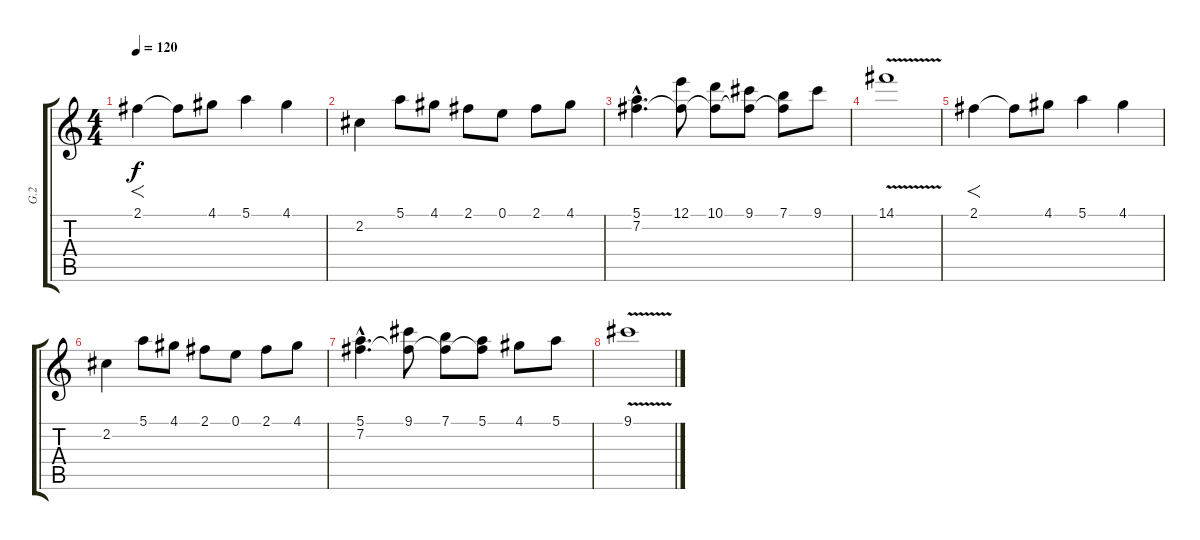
\track ("G.2" "G.2") {instrument acousticguitarsteel}
\staff {score tabs}
\tuning (E4 B3 G3 D3 A2 D2) {hide}
\ts (4 4)
\tempo 120
\clef g2
\ks c
2.1.4{f dy f} 2.1{t}.8 4.1.8 5.1.4 4.1.4 |
2.2.4 5.1.8 4.1.8 2.1.8 0.1.8 2.1.8 4.1.8 |
(5.1{hac} 7.2{hac}).4{d} (12.1 7.2{t}).8 (10.1 7.2{t}).8 (9.1 7.2{t}).8 (7.1 7.2{t}).8 9.1.8 |
14.1{v}.1 |
2.1.4{f} 2.1{t}.8 4.1.8 5.1.4 4.1.4 |
2.2.4 5.1.8 4.1.8 2.1.8 0.1.8 2.1.8 4.1.8 |
(5.1{hac} 7.2{hac}).4{d} (9.1 7.2{t}).8 (7.1 7.2{t}).8 (5.1 7.2{t}).8 4.1.8 5.1.8 |
9.1{v}.1
